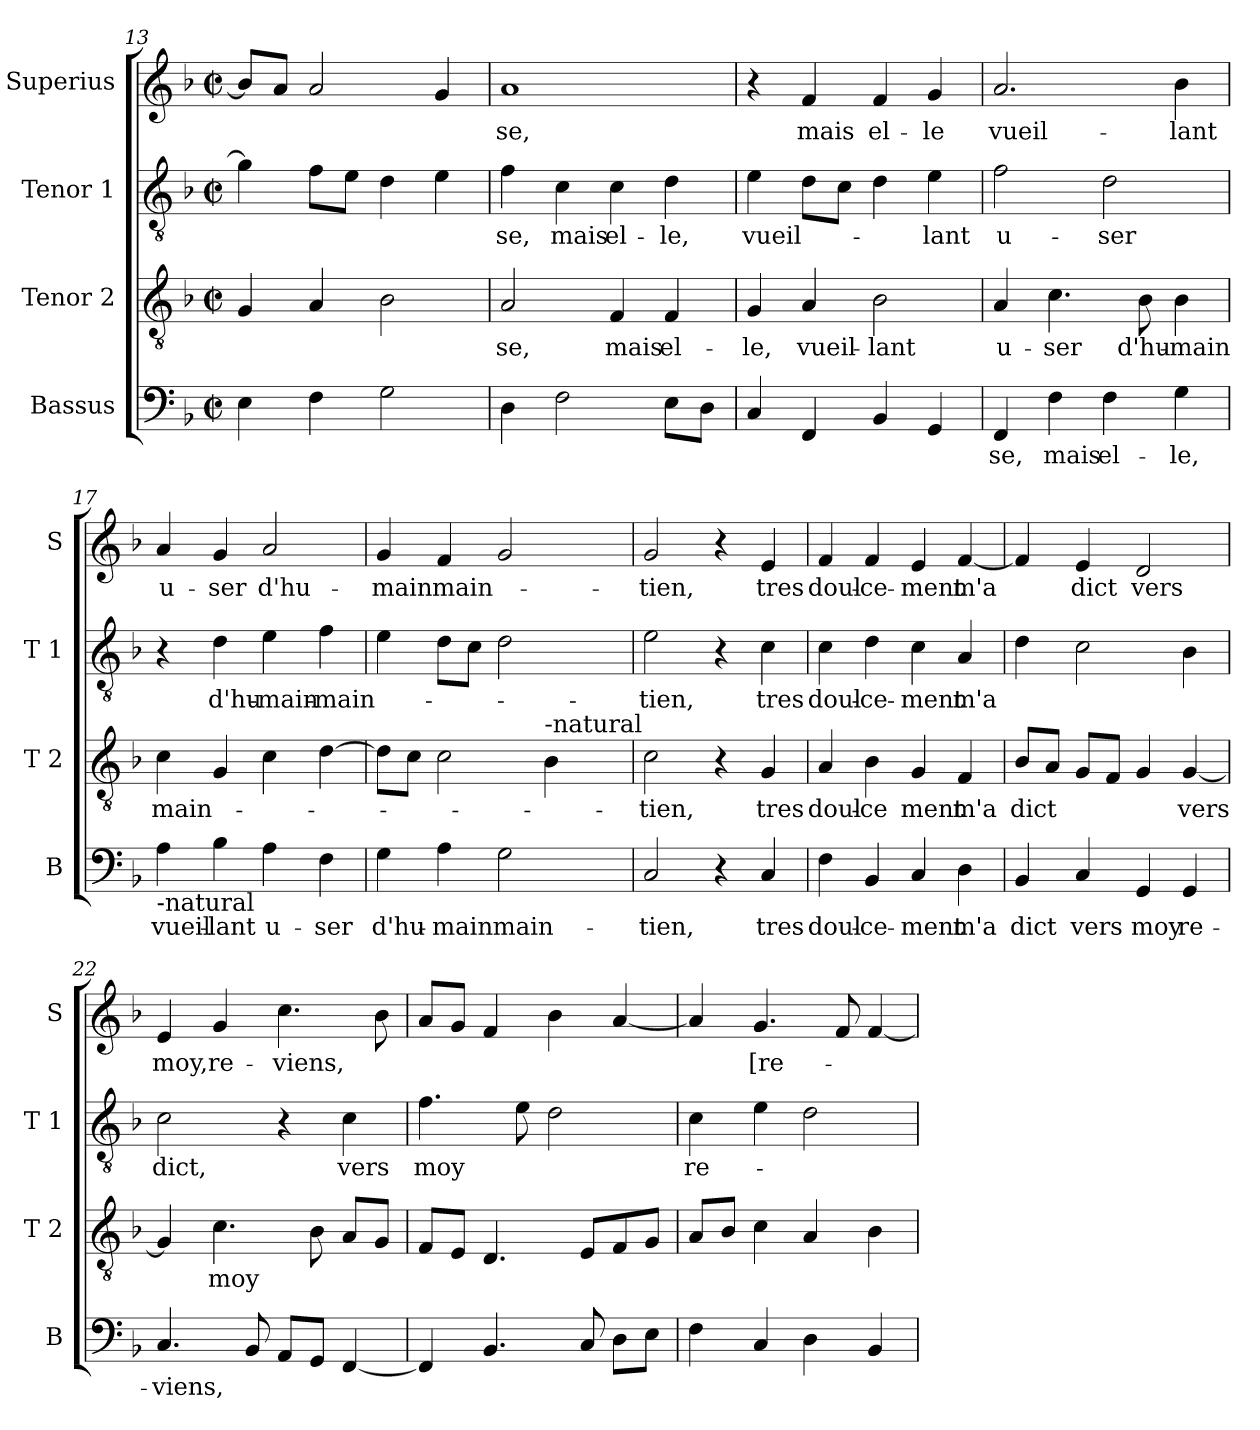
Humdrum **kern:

**kern	**text	**kern	**text	**kern	**text	**kern	**text
*part4	*part4	*part3	*part3	*part2	*part2	*part1	*part1
*staff4	*staff4	*staff3	*staff3	*staff2	*staff2	*staff1	*staff1
*I"Bassus	*	*I"Tenor 2	*	*I"Tenor 1	*	*I"Superius	*
*I'B	*	*I'T 2	*	*I'T 1	*	*I'S	*
*clefF4	*	*clefGv2	*	*clefGv2	*	*clefG2	*
*k[b-]	*	*k[b-]	*	*k[b-]	*	*k[b-]	*
*F:	*	*F:	*	*F:	*	*F:	*
*M2/2	*	*M2/2	*	*M2/2	*	*M2/2	*
*met(c|)	*	*met(c|)	*	*met(c|)	*	*met(c|)	*
=13	=13	=13	=13	=13	=13	=13	=13
4E\	.	4G/	.	4g\]	.	8b-/L]	.
.	.	.	.	.	.	8a/J	.
4F\	.	4A/	.	8f\L	.	2a/	.
.	.	.	.	8e\J	.	.	.
2G\	.	2B-\	.	4d\	.	.	.
.	.	.	.	4e\	.	4g/	.
=14	=14	=14	=14	=14	=14	=14	=14
4D\	.	2A/	-se,	4f\	-se,	1a	-se,
2F\	.	.	.	4c\	mais	.	.
.	.	4F/	mais	4c\	el-	.	.
8E\L	.	4F/	el-	4d\	-le,	.	.
8D\J	.	.	.	.	.	.	.
=15	=15	=15	=15	=15	=15	=15	=15
4C/	.	4G/	-le,	4e\	vueil-	4r	.
4FF/	.	4A/	vueil-	8d\L	.	4f/	mais
.	.	.	.	8c\J	.	.	.
4BB-/	.	2B-\	-lant	4d\	.	4f/	el-
4GG/	.	.	.	4e\	-lant	4g/	-le
!!LO:PB:g=z
=16	=16	=16	=16	=16	=16	=16	=16
4FF/	-se,	4A/	u-	2f\	u-	2.a/	vueil-
4F\	mais	4.c\	-ser	.	.	.	.
4F\	el-	.	.	2d\	-ser	.	.
.	.	8B-\	d'hu-	.	.	.	.
4G\	-le,	4B-\	-main	.	.	4b-\	-lant
=17	=17	=17	=17	=17	=17	=17	=17
!LO:TX:b:t=-natural	!	!	!	!	!	!	!
4A\	vueil-	4c\	main-	4r	.	4a/	u-
4B-\	-lant	4G/	.	4d\	d'hu-	4g/	-ser
4A\	u-	4c\	.	4e\	-main-	2a/	d'hu-
4F\	-ser	[4d\	.	4f\	-main-	.	.
=18	=18	=18	=18	=18	=18	=18	=18
4G\	d'hu-	8d\L]	.	4e\	.	4g/	-main
.	.	8c\J	.	.	.	.	.
4A\	-main	2c\	.	8d\L	.	4f/	main-
.	.	.	.	8c\J	.	.	.
2G\	main-	.	.	2d\	.	2g/	.
!	!	!LO:TX:a:t=-natural	!	!	!	!	!
.	.	4B-\	.	.	.	.	.
=19	=19	=19	=19	=19	=19	=19	=19
2C/	-tien,	2c\	-tien,	2e\	-tien,	2g/	-tien,
4r	.	4r	.	4r	.	4r	.
4C/	tres	4G/	tres	4c\	tres	4e/	tres
=20	=20	=20	=20	=20	=20	=20	=20
4F\	doul-	4A/	doul-	4c\	doul-	4f/	doul-
4BB-/	-ce-	4B-\	-ce	4d\	-ce-	4f/	-ce-
4C/	-ment	4G/	ment	4c\	-ment	4e/	-ment
4D\	m'a	4F/	m'a	4A/	m'a	[4f/	m'a
!!LO:LB:g=z
=21	=21	=21	=21	=21	=21	=21	=21
4BB-/	dict	8B-/L	dict	4d\	.	4f/]	.
.	.	8A/J	.	.	.	.	.
4C/	vers	8G/L	.	2c\	.	4e/	dict
.	.	8F/J	.	.	.	.	.
4GG/	moy	4G/	.	.	.	2d/	vers
4GG/	re-	[4G/	vers	4B-\	.	.	.
=22	=22	=22	=22	=22	=22	=22	=22
4.C/	-viens,	4G/]	.	2c\	dict,	4e/	moy,
.	.	4.c\	moy	.	.	4g/	re-
8BB-/	.	.	.	.	.	.	.
8AA/L	.	.	.	4r	.	4.cc\	-viens,
8GG/J	.	8B-\	.	.	.	.	.
[4FF/	.	8A/L	.	4c\	vers	.	.
.	.	8G/J	.	.	.	8b-\	.
=23	=23	=23	=23	=23	=23	=23	=23
4FF/]	.	8F/L	.	4.f\	moy	8a/L	.
.	.	8E/J	.	.	.	8g/J	.
4.BB-/	.	4.D/	.	.	.	4f/	.
.	.	.	.	8e\	.	.	.
.	.	.	.	2d\	.	4b-\	.
8C/	.	8E/L	.	.	.	.	.
8D\L	.	8F/	.	.	.	[4a/	.
8E\J	.	8G/J	.	.	.	.	.
=24	=24	=24	=24	=24	=24	=24	=24
4F\	.	8A/L	.	4c\	re-	4a/]	.
.	.	8B-/J	.	.	.	.	.
4C/	.	4c\	.	4e\	.	4.g/	[re-
4D\	.	4A/	.	2d\	.	.	.
.	.	.	.	.	.	8f/	.
4BB-/	.	4B-\	.	.	.	[4f/	.
=	=	=	=	=	=	=	=
*-	*-	*-	*-	*-	*-	*-	*-
